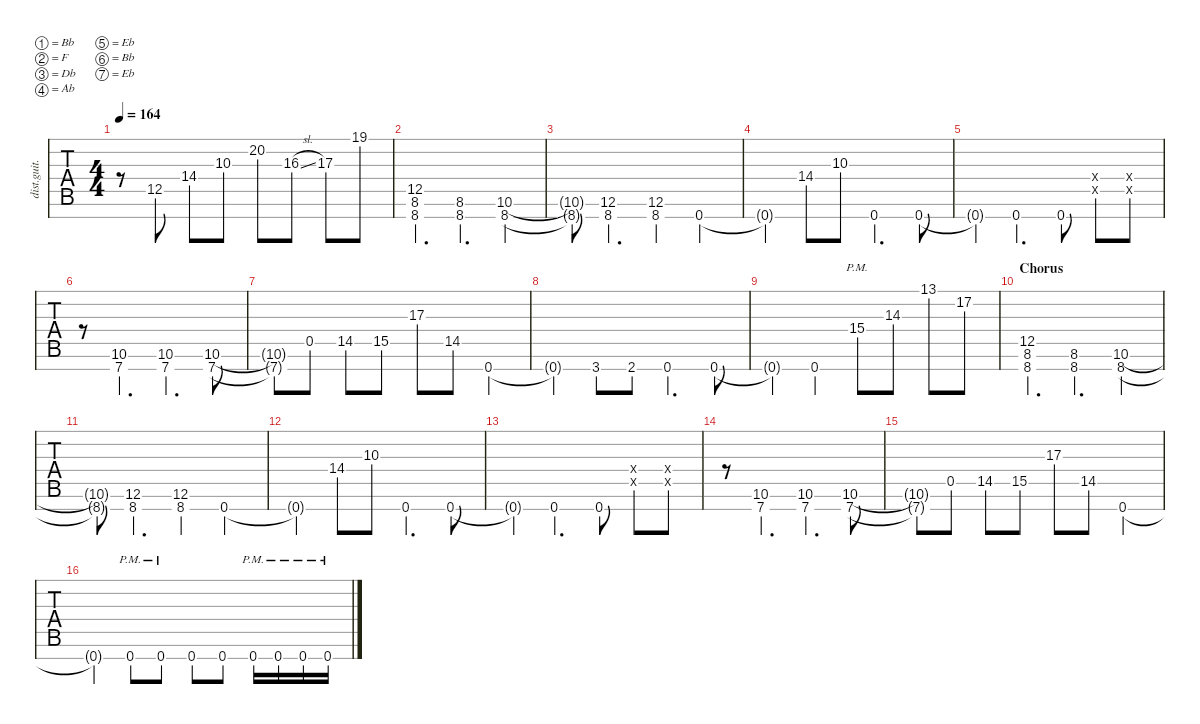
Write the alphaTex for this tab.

\defaultSystemsLayout 4
\hideDynamics
\bracketExtendMode nobrackets
\track ("Rhy R" "dist.guit.") {instrument distortionguitar}
\staff {tabs}
\tuning (Bb3 F3 Db3 Ab2 Eb2 Bb1 Eb1)
\ts (4 4)
\tempo 164
\clef g2
\ks c
r.8{dy mf} 12.5{acc #}.8 14.4{acc #}.8 10.3.8 20.2{acc #}.8 16.3{sl}.8 17.3{acc #}.8 19.1.8 |
(8.7 8.6{acc #} 12.5{acc #}).4{d} (8.7 8.6{acc #}).4{d} (8.7 10.6{acc #}).4 |
(8.7{t} 10.6{t acc #}).8 (8.7 12.6{acc #}).4{d} (8.7 12.6{acc #}).4 0.7{acc #}.4 |
0.7{t acc #}.4 14.4{acc #}.8 10.3.8 0.7{acc #}.4{d} 0.7{acc #}.8 |
0.7{t acc #}.4 0.7{acc #}.4{d} 0.7{acc #}.8 (0.5{x acc #} 0.4{x acc #}).8 (0.4{x acc #} 0.5{x acc #}).8 |
r.8 (7.7{acc #} 10.6{acc #}).4{d} (7.7{acc #} 10.6{acc #}).4{d} (7.7{acc #} 10.6{acc #}).8 |
(7.7{t acc #} 10.6{t acc #}).8 0.5{acc #}.8 14.5.8 15.5{acc #}.8 17.3{acc #}.8 14.5.8 0.7{acc #}.4 |
0.7{t acc #}.4 3.7{acc #}.8 2.7.8 0.7{acc #}.4{d} 0.7{acc #}.8 |
0.7{t acc #}.4 0.7{acc #}.4 15.4{pm}.8 14.3{acc #}.8 13.1.8 17.2{acc #}.8 |
\section ("" "Chorus")
(8.7 8.6{acc #} 12.5{acc #}).4{d} (8.7 8.6{acc #}).4{d} (8.7 10.6{acc #}).4 |
(8.7{t} 10.6{t acc #}).8 (8.7 12.6{acc #}).4{d} (8.7 12.6{acc #}).4 0.7{acc #}.4 |
0.7{t acc #}.4 14.4{acc #}.8 10.3.8 0.7{acc #}.4{d} 0.7{acc #}.8 |
0.7{t acc #}.4 0.7{acc #}.4{d} 0.7{acc #}.8 (0.5{x acc #} 0.4{x acc #}).8 (0.4{x acc #} 0.5{x acc #}).8 |
r.8 (7.7{acc #} 10.6{acc #}).4{d} (7.7{acc #} 10.6{acc #}).4{d} (7.7{acc #} 10.6{acc #}).8 |
(7.7{t acc #} 10.6{t acc #}).8 0.5{acc #}.8 14.5.8 15.5{acc #}.8 17.3{acc #}.8 14.5.8 0.7{acc #}.4 |
0.7{t acc #}.4 0.7{pm acc #}.8 0.7{pm acc #}.8 0.7{acc #}.8 0.7{acc #}.8 0.7{pm acc #}.16 0.7{pm acc #}.16 0.7{pm acc #}.16 0.7{pm acc #}.16
